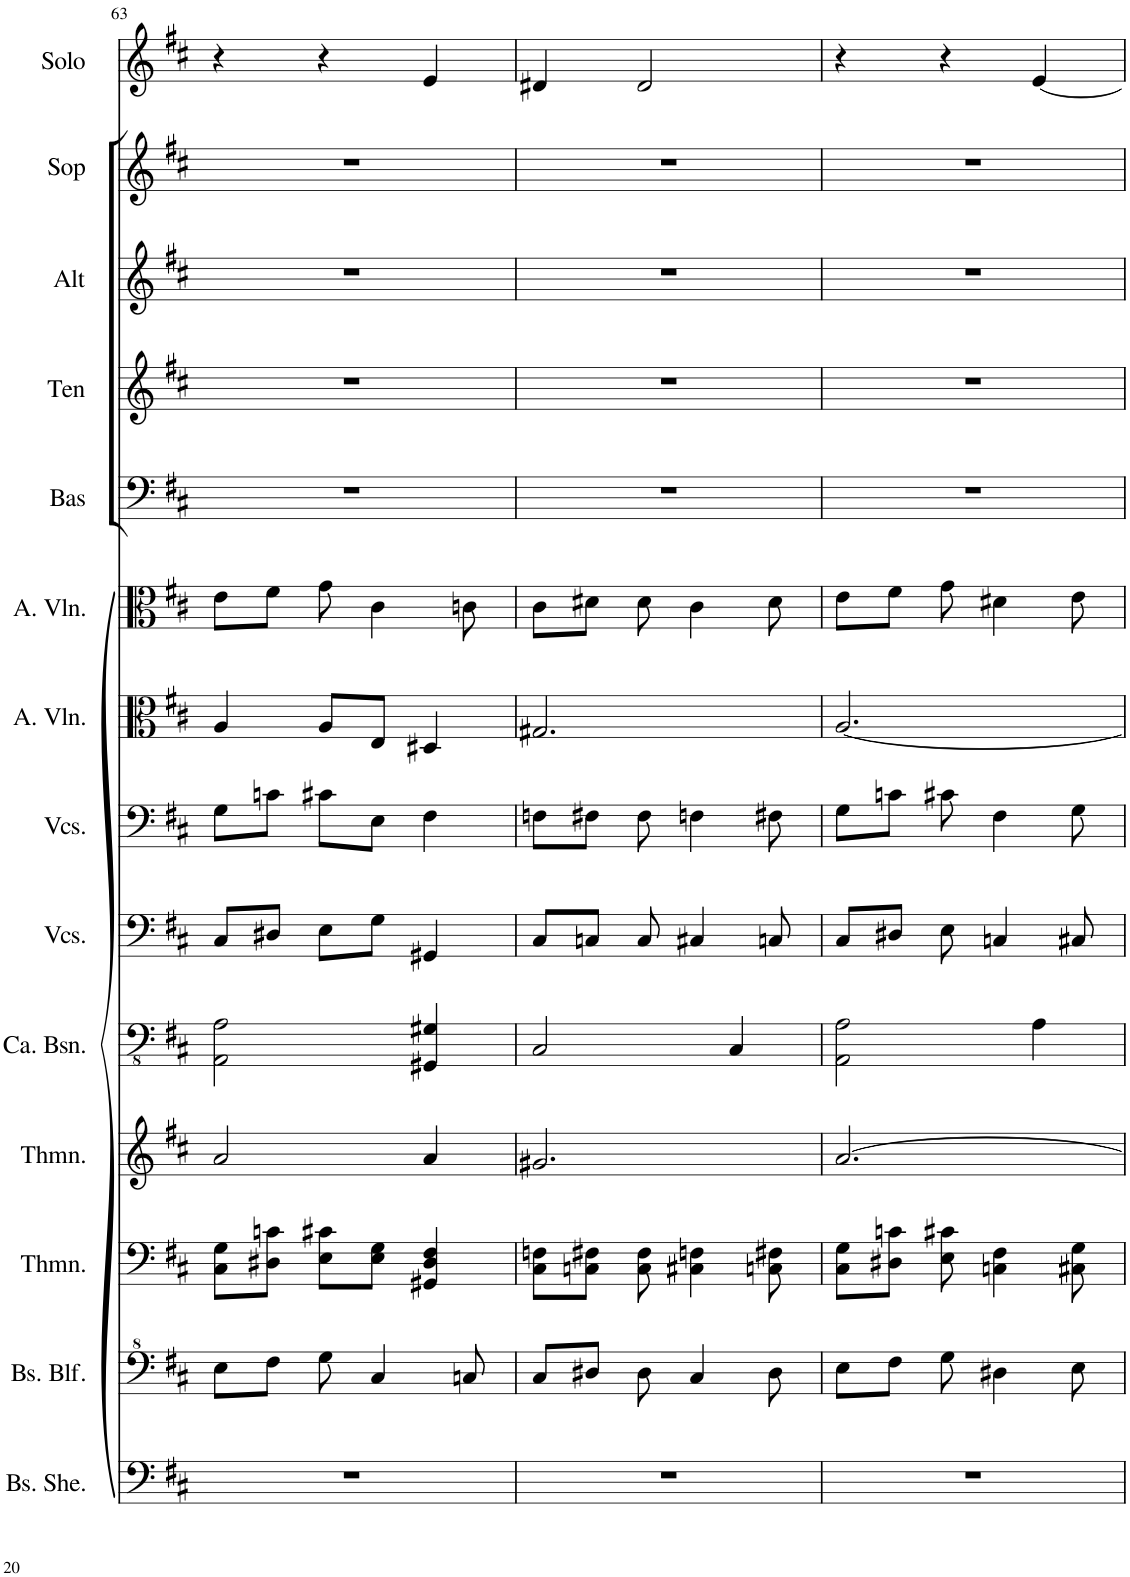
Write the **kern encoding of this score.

**kern	**kern	**kern	**kern	**kern	**kern	**kern	**kern	**kern	**kern	**kern	**kern	**kern	**kern
*part14	*part13	*part12	*part11	*part10	*part9	*part8	*part7	*part6	*part5	*part4	*part3	*part2	*part1
*staff14	*staff13	*staff12	*staff11	*staff10	*staff9	*staff8	*staff7	*staff6	*staff5	*staff4	*staff3	*staff2	*staff1
*I"Bas-sheng, Organ lh2	*I"Bas-blokfluit, Organ rh2	*I"Theremin, Organ lh1	*I"Theremin, Organ rh1	*I"Contrabassen, Double bass	*I"Violoncellos, Cello II	*I"Violoncellos, Cello I	*I"Altviolen, Viola II	*I"Altviolen, Viola I	*I"Bas	*I"Ten	*I"Alt	*I"Sopraan	*I"Bariton solo
*I'Bs. She.	*I'Bs. Blf.	*I'Thmn.	*I'Thmn.	*I'Ca. Bsn.	*I'Vcs.	*I'Vcs.	*I'A. Vln.	*I'A. Vln.	*I'Bas	*I'Ten	*I'Alt	*I'Sop	*I'Solo
!!LO:PB:g=z
*clefF4	*clefF^4	*clefF4	*clefG2	*clefFv4	*clefF4	*clefF4	*clefC3	*clefC3	*clefF4	*clefG2	*clefG2	*clefG2	*clefG2
*	*	*	*	*	*	*	*	*	*	*Trd1c2	*Trd1c2	*	*Trd4c7
*k[f#c#]	*k[f#c#]	*k[f#c#]	*k[f#c#]	*k[f#c#]	*k[f#c#]	*k[f#c#]	*k[f#c#]	*k[f#c#]	*k[f#c#]	*k[f#c#]	*k[f#c#]	*k[f#c#]	*k[f#c#]
*M3/4	*M3/4	*M3/4	*M3/4	*M3/4	*M3/4	*M3/4	*M3/4	*M3/4	*M3/4	*M3/4	*M3/4	*M3/4	*M3/4
=63	=63	=63	=63	=63	=63	=63	=63	=63	=63	=63	=63	=63	=63
2.r	8e\L	8C#\ 8G\L	2a/	2AAA\ 2AA\	8C#/L	8G\L	4A/	8e\L	2.r	2.r	2.r	2.r	4r
.	8f#\J	8D#X\ 8cn\J	.	.	8D#X/J	8cn\J	.	8f#\J	.	.	.	.	.
.	8g\	8E\ 8c#X\L	.	.	8E\L	8c#X\L	8A/L	8g\	.	.	.	.	4r
.	4c#/	8E\ 8G\J	.	.	8G\J	8E\J	8E/J	4c#\	.	.	.	.	.
.	.	4GG#X/ 4D#/ 4F#/	4a/	4GGG#X/ 4GG#X/	4GG#X/	4F#\	4D#X/	.	.	.	.	.	4e/
.	8cn/	.	.	.	.	.	.	8cn\	.	.	.	.	.
=64	=64	=64	=64	=64	=64	=64	=64	=64	=64	=64	=64	=64	=64
2.r	8c#/L	8C#\ 8Fn\L	2.g#X/	2CC#/	8C#/L	8Fn\L	2.G#X/	8c#\L	2.r	2.r	2.r	2.r	4d#X/
.	8d#X/J	8Cn\ 8F#X\J	.	.	8Cn/J	8F#X\J	.	8d#X\J	.	.	.	.	.
.	8d#\	8C\ 8F#\	.	.	8C/	8F#\	.	8d#\	.	.	.	.	2d#/
.	4c#/	4C#X\ 4Fn\	.	.	4C#X/	4Fn\	.	4c#\	.	.	.	.	.
.	.	.	.	4CC#/	.	.	.	.	.	.	.	.	.
.	8d#\	8Cn\ 8F#X\	.	.	8Cn/	8F#X\	.	8d#\	.	.	.	.	.
=65	=65	=65	=65	=65	=65	=65	=65	=65	=65	=65	=65	=65	=65
2.r	8e\L	8C#\ 8G\L	[2.a/	2AAA\ 2AA\	8C#/L	8G\L	[2.A/	8e\L	2.r	2.r	2.r	2.r	4r
.	8f#\J	8D#X\ 8cn\J	.	.	8D#X/J	8cn\J	.	8f#\J	.	.	.	.	.
.	8g\	8E\ 8c#X\	.	.	8E\	8c#X\	.	8g\	.	.	.	.	4r
.	4d#X\	4Cn\ 4F#\	.	.	4Cn/	4F#\	.	4d#X\	.	.	.	.	.
.	.	.	.	4AA\	.	.	.	.	.	.	.	.	[4e/
.	8e\	8C#X\ 8G\	.	.	8C#X/	8G\	.	8e\	.	.	.	.	.
=	=	=	=	=	=	=	=	=	=	=	=	=	=
*-	*-	*-	*-	*-	*-	*-	*-	*-	*-	*-	*-	*-	*-
